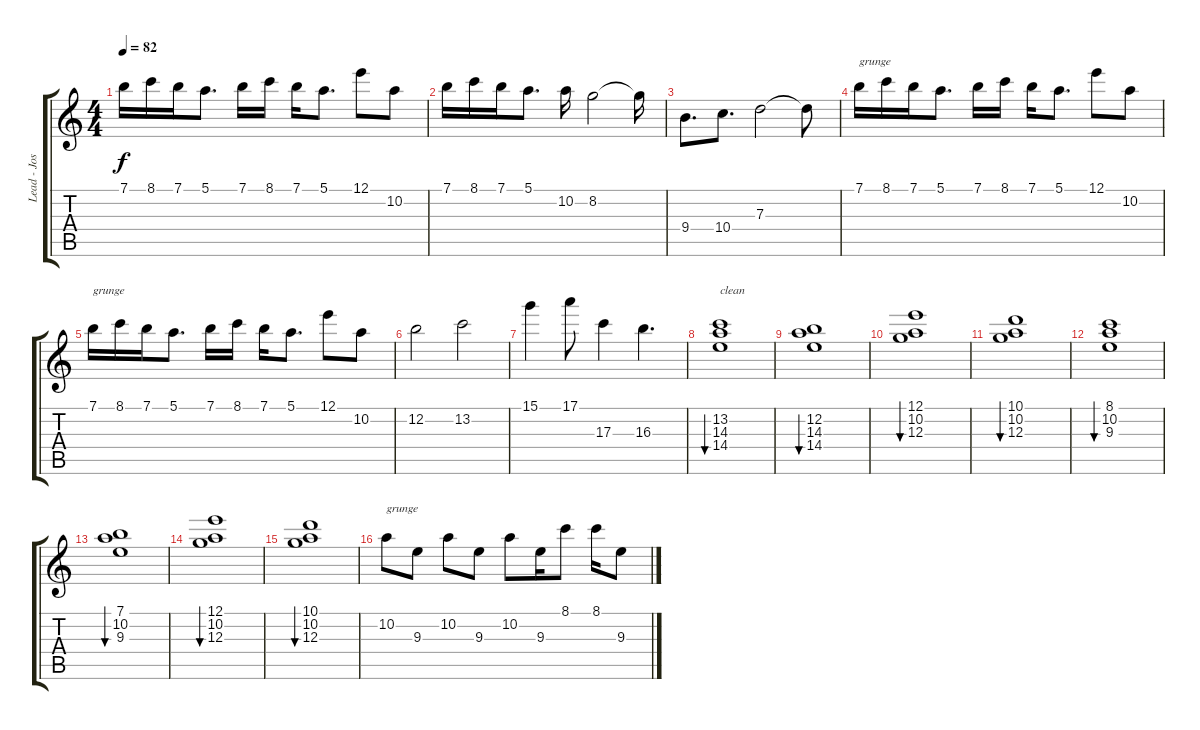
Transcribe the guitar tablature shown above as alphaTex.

\track ("Lead - Josh Farro" "Lead - Jos") {instrument electricguitarjazz}
\staff {score tabs}
\tuning (E4 B3 G3 D3 A2 D2) {hide}
\ts (4 4)
\tempo 82
\clef g2
\ks c
7.1.16{dy f} 8.1.16 7.1.16 5.1.8{d} 7.1.16 8.1.16 7.1.16 5.1.8{d} 12.1.8 10.2.8 |
7.1.16 8.1.16 7.1.16 5.1.8{d} 10.2.16 8.2.2 8.2{t}.16 |
9.4.8{d} 10.4.8{d} 7.3.2 7.3{t}.8 |
7.1.16{txt "grunge"} 8.1.16 7.1.16 5.1.8{d} 7.1.16 8.1.16 7.1.16 5.1.8{d} 12.1.8 10.2.8 |
7.1.16{txt "grunge"} 8.1.16 7.1.16 5.1.8{d} 7.1.16 8.1.16 7.1.16 5.1.8{d} 12.1.8 10.2.8 |
12.2.2 13.2.2 |
15.1.4 17.1.8 17.3.4 16.3.4{d} |
(13.2 14.3 14.4).1{bu 240 txt "clean" volume 7 instrument electricguitarjazz} |
(12.2 14.3 14.4).1{bu 240} |
(12.1 10.2 12.3).1{bu 240} |
(10.1 10.2 12.3).1{bu 240} |
(8.1 10.2 9.3).1{bu 240} |
(7.1 10.2 9.3).1{bu 240} |
(12.1 10.2 12.3).1{bu 240} |
(10.1 10.2 12.3).1{bu 240} |
10.2.8{txt "grunge" volume 13 instrument distortionguitar} 9.3.8 10.2.8 9.3.8 10.2.8 9.3.16 8.1.8 8.1.16 9.3.8
